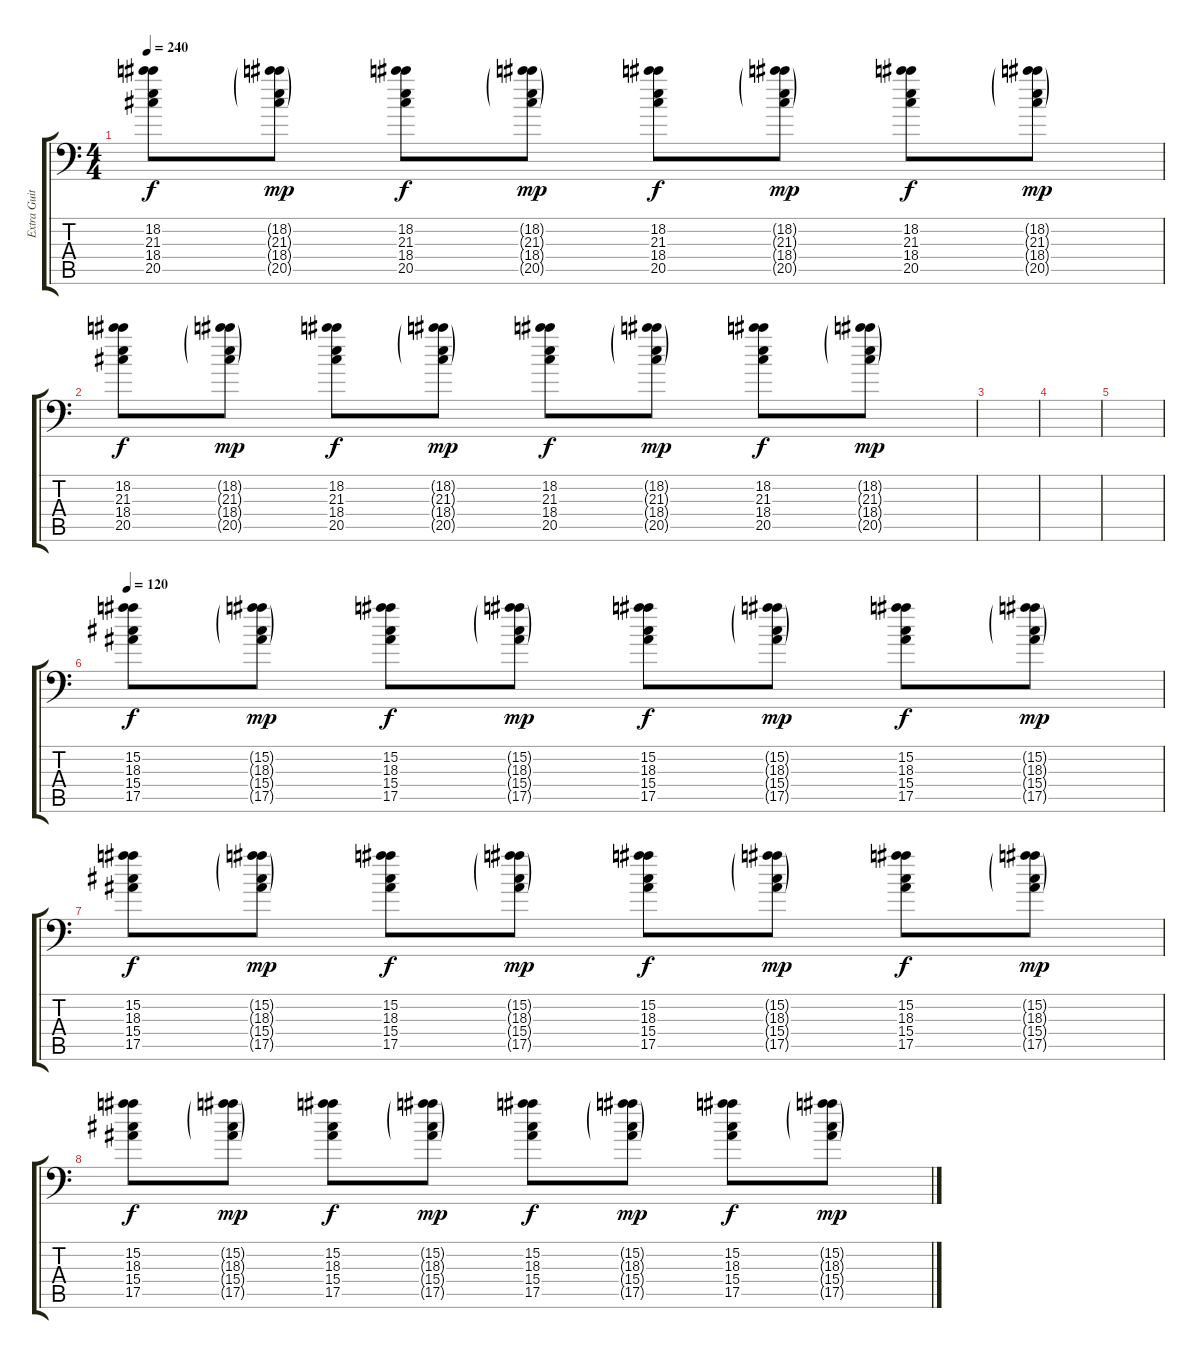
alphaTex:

\track ("Extra Guitar" "Extra Guit") {instrument overdrivenguitar}
\staff {score tabs}
\tuning (C4 G3 Eb3 Bb2 F2 Bb1) {hide}
\ts (4 4)
\tempo 240
\clef f4
\ks c
(18.2 21.3 18.4 20.5).8{dy f balance 5} (18.2{g} 21.3{g} 18.4{g} 20.5{g}).8{dy mp} (18.2 21.3 18.4 20.5).8{dy f balance 11} (18.2{g} 21.3{g} 18.4{g} 20.5{g}).8{dy mp} (18.2 21.3 18.4 20.5).8{dy f balance 3} (18.2{g} 21.3{g} 18.4{g} 20.5{g}).8{dy mp} (18.2 21.3 18.4 20.5).8{dy f balance 13} (18.2{g} 21.3{g} 18.4{g} 20.5{g}).8{dy mp} |
(18.2 21.3 18.4 20.5).8{dy f volume 10 balance 1} (18.2{g} 21.3{g} 18.4{g} 20.5{g}).8{dy mp} (18.2 21.3 18.4 20.5).8{dy f volume 8 balance 15} (18.2{g} 21.3{g} 18.4{g} 20.5{g}).8{dy mp} (18.2 21.3 18.4 20.5).8{dy f volume 6 balance 3} (18.2{g} 21.3{g} 18.4{g} 20.5{g}).8{dy mp} (18.2 21.3 18.4 20.5).8{dy f volume 4 balance 13} (18.2{g} 21.3{g} 18.4{g} 20.5{g}).8{dy mp} |
|
|
|
\tempo 120
(15.2 18.3 15.4 17.5).8{dy f volume 10 balance 5} (15.2{g} 18.3{g} 15.4{g} 17.5{g}).8{dy mp} (15.2 18.3 15.4 17.5).8{dy f balance 11} (15.2{g} 18.3{g} 15.4{g} 17.5{g}).8{dy mp} (15.2 18.3 15.4 17.5).8{dy f balance 3} (15.2{g} 18.3{g} 15.4{g} 17.5{g}).8{dy mp} (15.2 18.3 15.4 17.5).8{dy f balance 13} (15.2{g} 18.3{g} 15.4{g} 17.5{g}).8{dy mp} |
(15.2 18.3 15.4 17.5).8{dy f balance 5} (15.2{g} 18.3{g} 15.4{g} 17.5{g}).8{dy mp} (15.2 18.3 15.4 17.5).8{dy f balance 11} (15.2{g} 18.3{g} 15.4{g} 17.5{g}).8{dy mp} (15.2 18.3 15.4 17.5).8{dy f balance 3} (15.2{g} 18.3{g} 15.4{g} 17.5{g}).8{dy mp} (15.2 18.3 15.4 17.5).8{dy f balance 13} (15.2{g} 18.3{g} 15.4{g} 17.5{g}).8{dy mp} |
(15.2 18.3 15.4 17.5).8{dy f balance 5} (15.2{g} 18.3{g} 15.4{g} 17.5{g}).8{dy mp} (15.2 18.3 15.4 17.5).8{dy f balance 11} (15.2{g} 18.3{g} 15.4{g} 17.5{g}).8{dy mp} (15.2 18.3 15.4 17.5).8{dy f balance 3} (15.2{g} 18.3{g} 15.4{g} 17.5{g}).8{dy mp} (15.2 18.3 15.4 17.5).8{dy f balance 13} (15.2{g} 18.3{g} 15.4{g} 17.5{g}).8{dy mp}
